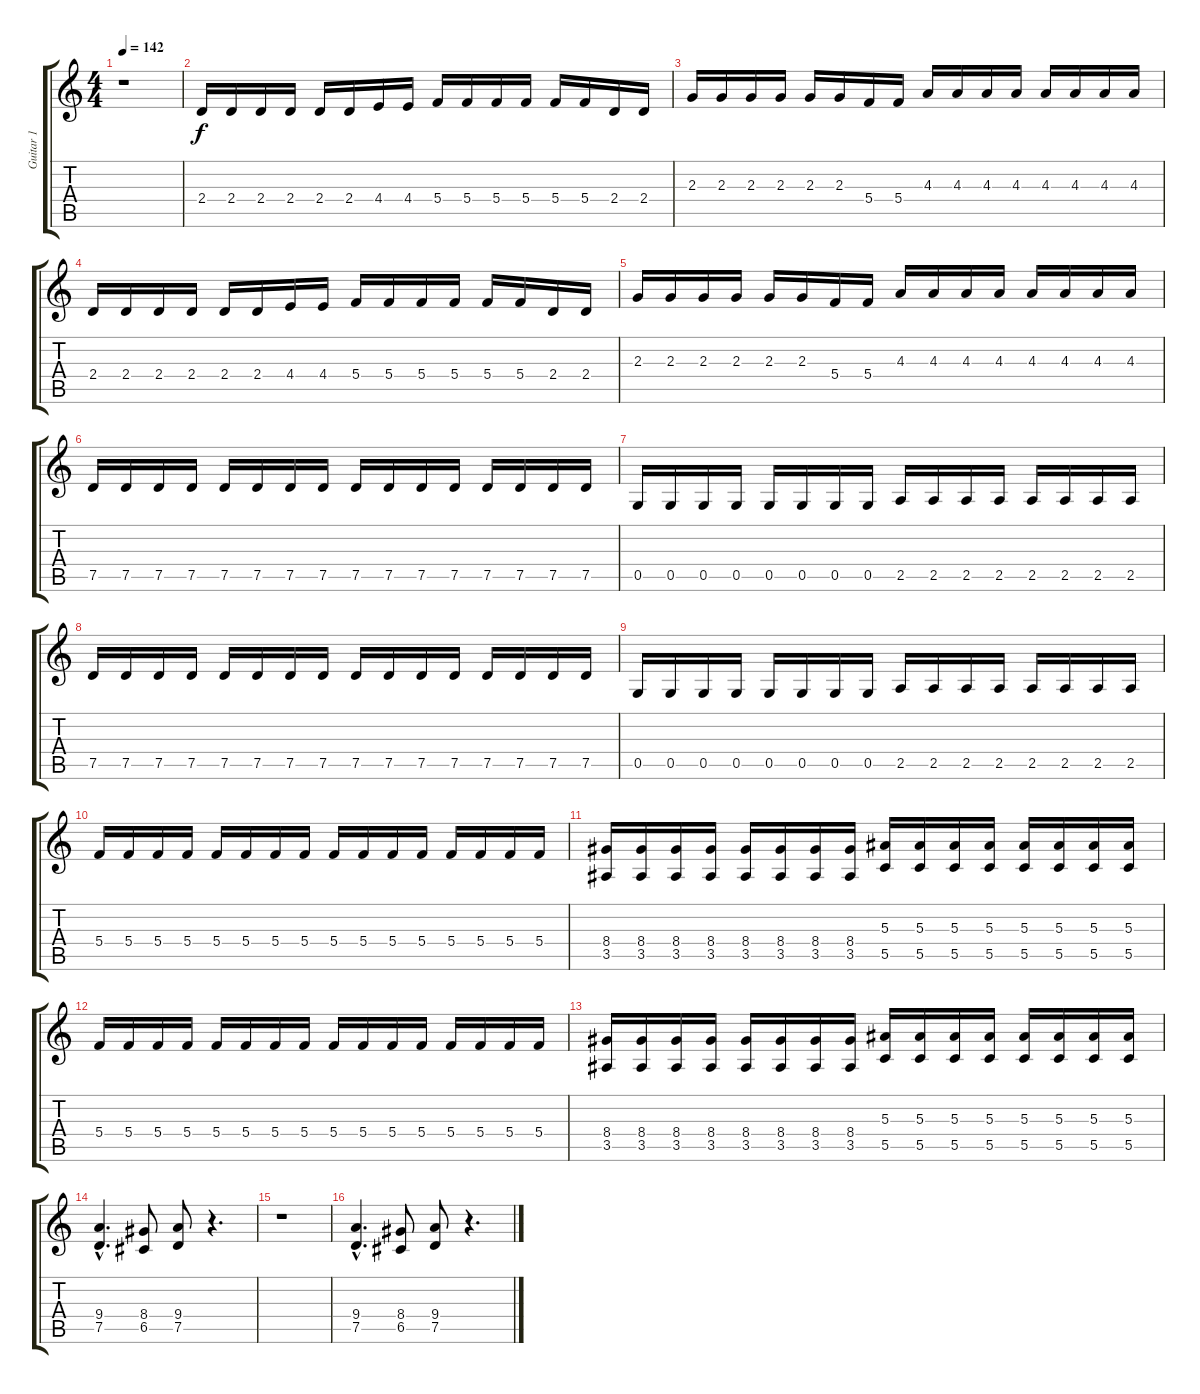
\track ("Guitar 1" "Guitar 1") {instrument distortionguitar}
\staff {score tabs}
\tuning (D4 A3 F3 C3 G2 D2) {hide}
\ts (4 4)
\tempo 142
\clef g2
\ks c
r.1{dy f} |
2.4.16 2.4.16 2.4.16 2.4.16 2.4.16 2.4.16 4.4.16 4.4.16 5.4.16 5.4.16 5.4.16 5.4.16 5.4.16 5.4.16 2.4.16 2.4.16 |
2.3.16 2.3.16 2.3.16 2.3.16 2.3.16 2.3.16 5.4.16 5.4.16 4.3.16 4.3.16 4.3.16 4.3.16 4.3.16 4.3.16 4.3.16 4.3.16 |
2.4.16 2.4.16 2.4.16 2.4.16 2.4.16 2.4.16 4.4.16 4.4.16 5.4.16 5.4.16 5.4.16 5.4.16 5.4.16 5.4.16 2.4.16 2.4.16 |
2.3.16 2.3.16 2.3.16 2.3.16 2.3.16 2.3.16 5.4.16 5.4.16 4.3.16 4.3.16 4.3.16 4.3.16 4.3.16 4.3.16 4.3.16 4.3.16 |
7.5.16 7.5.16 7.5.16 7.5.16 7.5.16 7.5.16 7.5.16 7.5.16 7.5.16 7.5.16 7.5.16 7.5.16 7.5.16 7.5.16 7.5.16 7.5.16 |
0.5.16 0.5.16 0.5.16 0.5.16 0.5.16 0.5.16 0.5.16 0.5.16 2.5.16 2.5.16 2.5.16 2.5.16 2.5.16 2.5.16 2.5.16 2.5.16 |
7.5.16 7.5.16 7.5.16 7.5.16 7.5.16 7.5.16 7.5.16 7.5.16 7.5.16 7.5.16 7.5.16 7.5.16 7.5.16 7.5.16 7.5.16 7.5.16 |
0.5.16 0.5.16 0.5.16 0.5.16 0.5.16 0.5.16 0.5.16 0.5.16 2.5.16 2.5.16 2.5.16 2.5.16 2.5.16 2.5.16 2.5.16 2.5.16 |
5.4.16 5.4.16 5.4.16 5.4.16 5.4.16 5.4.16 5.4.16 5.4.16 5.4.16 5.4.16 5.4.16 5.4.16 5.4.16 5.4.16 5.4.16 5.4.16 |
(8.4 3.5).16 (8.4 3.5).16 (8.4 3.5).16 (8.4 3.5).16 (8.4 3.5).16 (8.4 3.5).16 (8.4 3.5).16 (8.4 3.5).16 (5.3 5.5).16 (5.3 5.5).16 (5.3 5.5).16 (5.3 5.5).16 (5.3 5.5).16 (5.3 5.5).16 (5.3 5.5).16 (5.3 5.5).16 |
5.4.16 5.4.16 5.4.16 5.4.16 5.4.16 5.4.16 5.4.16 5.4.16 5.4.16 5.4.16 5.4.16 5.4.16 5.4.16 5.4.16 5.4.16 5.4.16 |
(8.4 3.5).16 (8.4 3.5).16 (8.4 3.5).16 (8.4 3.5).16 (8.4 3.5).16 (8.4 3.5).16 (8.4 3.5).16 (8.4 3.5).16 (5.3 5.5).16 (5.3 5.5).16 (5.3 5.5).16 (5.3 5.5).16 (5.3 5.5).16 (5.3 5.5).16 (5.3 5.5).16 (5.3 5.5).16 |
(9.4{hac} 7.5{hac}).4{d} (8.4 6.5).8 (9.4 7.5).8 r.4{d} |
r.1 |
(9.4{hac} 7.5{hac}).4{d} (8.4 6.5).8 (9.4 7.5).8 r.4{d}
